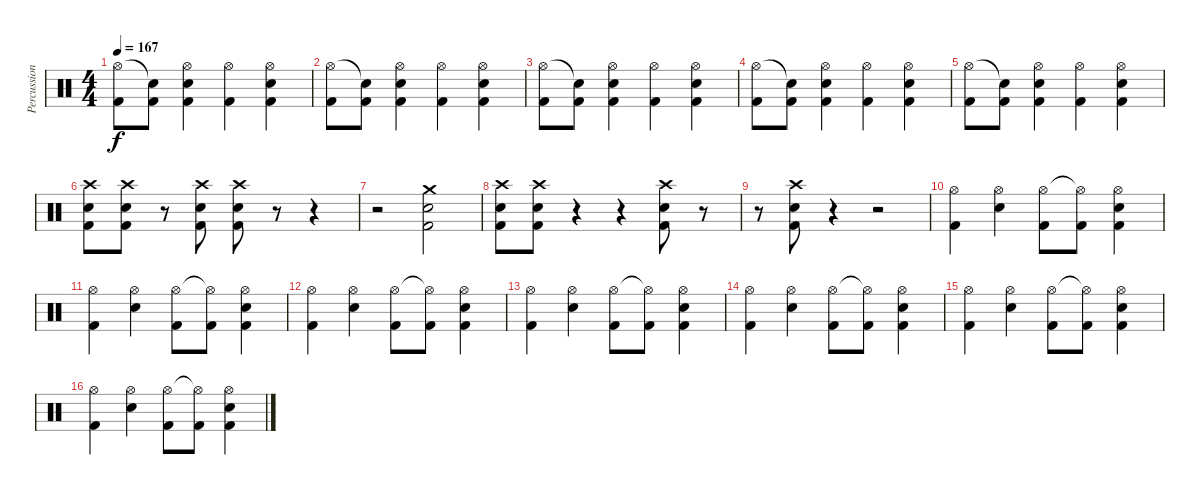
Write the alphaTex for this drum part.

\track ("Percussions" "Percussion") {instrument percussion}
\staff {score}
\articulation defaults
\ts (4 4)
\tempo 167
\clef neutral
\ks c
("Hi-Hat (open)" "Kick (hit) 2").8{dy f} ("Snare (hit)"{t} "Kick (hit) 2").8 ("Hi-Hat (open)" "Electric Snare (hit)" "Kick (hit) 2").4 ("Hi-Hat (open)" "Kick (hit) 2").4 ("Hi-Hat (open)" "Electric Snare (hit)" "Kick (hit) 2").4 |
("Hi-Hat (open)" "Kick (hit) 2").8 ("Snare (hit)"{t} "Kick (hit) 2").8 ("Hi-Hat (open)" "Electric Snare (hit)" "Kick (hit) 2").4 ("Hi-Hat (open)" "Kick (hit) 2").4 ("Hi-Hat (open)" "Electric Snare (hit)" "Kick (hit) 2").4 |
("Hi-Hat (open)" "Kick (hit) 2").8 ("Snare (hit)"{t} "Kick (hit) 2").8 ("Hi-Hat (open)" "Electric Snare (hit)" "Kick (hit) 2").4 ("Hi-Hat (open)" "Kick (hit) 2").4 ("Hi-Hat (open)" "Electric Snare (hit)" "Kick (hit) 2").4 |
("Hi-Hat (open)" "Kick (hit) 2").8 ("Snare (hit)"{t} "Kick (hit) 2").8 ("Hi-Hat (open)" "Electric Snare (hit)" "Kick (hit) 2").4 ("Hi-Hat (open)" "Kick (hit) 2").4 ("Hi-Hat (open)" "Electric Snare (hit)" "Kick (hit) 2").4 |
("Hi-Hat (open)" "Kick (hit) 2").8 ("Snare (hit)"{t} "Kick (hit) 2").8 ("Hi-Hat (open)" "Electric Snare (hit)" "Kick (hit) 2").4 ("Hi-Hat (open)" "Kick (hit) 2").4 ("Hi-Hat (open)" "Electric Snare (hit)" "Kick (hit) 2").4 |
("Crash high (hit)" "Electric Snare (hit)" "Kick (hit) 2").8 ("Crash high (hit)" "Electric Snare (hit)" "Kick (hit) 2").8 r.8 ("Crash high (hit)" "Electric Snare (hit)" "Kick (hit) 2").8 ("Crash high (hit)" "Electric Snare (hit)" "Kick (hit) 2").8 r.8 r.4 |
r.2 ("Crash medium (hit)" "Electric Snare (hit)" "Kick (hit) 2").2 |
("Crash high (hit)" "Electric Snare (hit)" "Kick (hit) 2").8 ("Crash high (hit)" "Electric Snare (hit)" "Kick (hit) 2").8 r.4 r.4 ("Crash high (hit)" "Electric Snare (hit)" "Kick (hit) 2").8 r.8 |
r.8 ("Crash high (hit)" "Electric Snare (hit)" "Kick (hit) 2").8 r.4 r.2 |
("Hi-Hat (open)" "Kick (hit) 2").4 ("Hi-Hat (open)" "Electric Snare (hit)").4 ("Hi-Hat (open)" "Kick (hit) 2").8 ("Hi-Hat (open)"{t} "Kick (hit) 2").8 ("Hi-Hat (open)" "Electric Snare (hit)" "Kick (hit) 2").4 |
("Hi-Hat (open)" "Kick (hit) 2").4 ("Hi-Hat (open)" "Electric Snare (hit)").4 ("Hi-Hat (open)" "Kick (hit) 2").8 ("Hi-Hat (open)"{t} "Kick (hit) 2").8 ("Hi-Hat (open)" "Electric Snare (hit)" "Kick (hit) 2").4 |
("Hi-Hat (open)" "Kick (hit) 2").4 ("Hi-Hat (open)" "Electric Snare (hit)").4 ("Hi-Hat (open)" "Kick (hit) 2").8 ("Hi-Hat (open)"{t} "Kick (hit) 2").8 ("Hi-Hat (open)" "Electric Snare (hit)" "Kick (hit) 2").4 |
("Hi-Hat (open)" "Kick (hit) 2").4 ("Hi-Hat (open)" "Electric Snare (hit)").4 ("Hi-Hat (open)" "Kick (hit) 2").8 ("Hi-Hat (open)"{t} "Kick (hit) 2").8 ("Hi-Hat (open)" "Electric Snare (hit)" "Kick (hit) 2").4 |
("Hi-Hat (open)" "Kick (hit) 2").4 ("Hi-Hat (open)" "Electric Snare (hit)").4 ("Hi-Hat (open)" "Kick (hit) 2").8 ("Hi-Hat (open)"{t} "Kick (hit) 2").8 ("Hi-Hat (open)" "Electric Snare (hit)" "Kick (hit) 2").4 |
("Hi-Hat (open)" "Kick (hit) 2").4 ("Hi-Hat (open)" "Electric Snare (hit)").4 ("Hi-Hat (open)" "Kick (hit) 2").8 ("Hi-Hat (open)"{t} "Kick (hit) 2").8 ("Hi-Hat (open)" "Electric Snare (hit)" "Kick (hit) 2").4 |
("Hi-Hat (open)" "Kick (hit) 2").4 ("Hi-Hat (open)" "Electric Snare (hit)").4 ("Hi-Hat (open)" "Kick (hit) 2").8 ("Hi-Hat (open)"{t} "Kick (hit) 2").8 ("Hi-Hat (open)" "Electric Snare (hit)" "Kick (hit) 2").4
